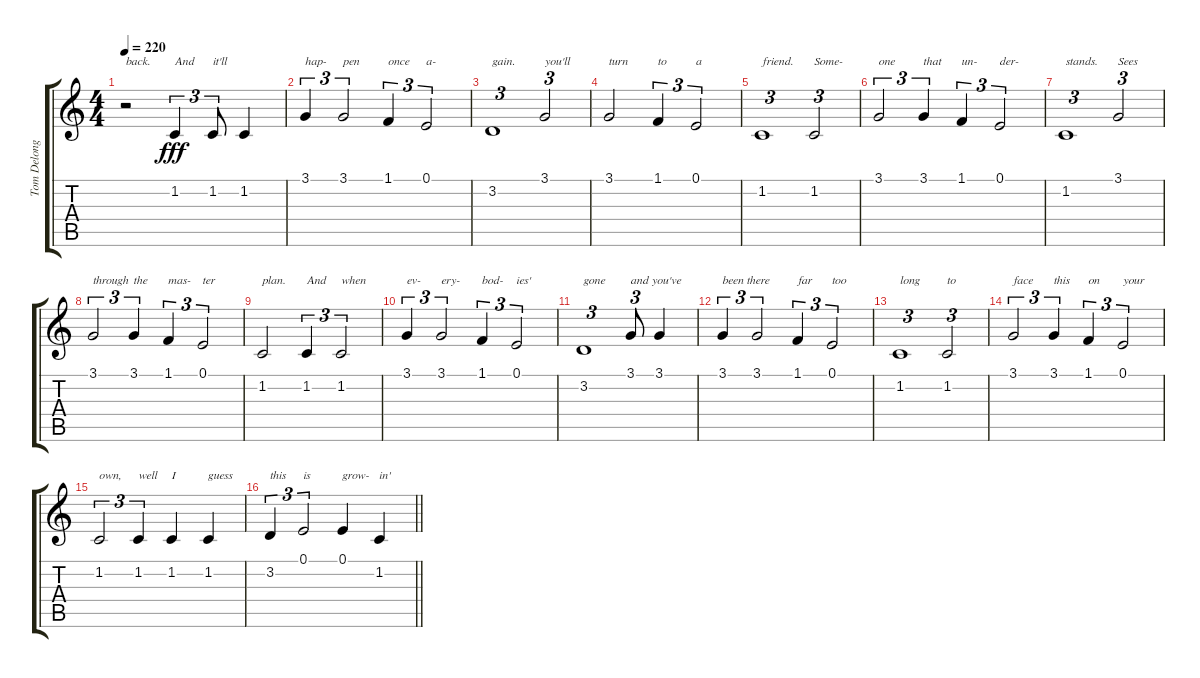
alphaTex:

\track ("Tom Delonge (Vocals)" "Tom Delong") {instrument tenorsax}
\staff {score tabs}
\tuning (E4 B3 G3 D3 A2 E2) {hide}
\ts (4 4)
\tempo 220
\clef g2
\ks c
r.2{txt "back." dy fff} 1.2.4{tu (3 2) txt "And"} 1.2.8{tu (3 2) txt "it'll"} 1.2.4 |
3.1.4{tu (3 2) txt "hap-"} 3.1.2{tu (3 2) txt "pen"} 1.1.4{tu (3 2) txt "once"} 0.1.2{tu (3 2) txt "a-"} |
3.2.1{tu (3 2) txt "gain."} 3.1.2{tu (3 2) txt "you'll"} |
3.1.2{txt "turn"} 1.1.4{tu (3 2) txt "to"} 0.1.2{tu (3 2) txt "a"} |
1.2.1{tu (3 2) txt "friend."} 1.2.2{tu (3 2) txt "Some-"} |
3.1.2{tu (3 2) txt "one"} 3.1.4{tu (3 2) txt "that"} 1.1.4{tu (3 2) txt "un-"} 0.1.2{tu (3 2) txt "der-"} |
1.2.1{tu (3 2) txt "stands."} 3.1.2{tu (3 2) txt "Sees"} |
3.1.2{tu (3 2) txt "through"} 3.1.4{tu (3 2) txt "the"} 1.1.4{tu (3 2) txt "mas-"} 0.1.2{tu (3 2) txt "ter"} |
1.2.2{txt "plan."} 1.2.4{tu (3 2) txt "And"} 1.2.2{tu (3 2) txt "when"} |
3.1.4{tu (3 2) txt "ev-"} 3.1.2{tu (3 2) txt "ery-"} 1.1.4{tu (3 2) txt "bod-"} 0.1.2{tu (3 2) txt "ies'"} |
3.2.1{tu (3 2) txt "gone"} 3.1.8{tu (3 2) txt "and you've"} 3.1.4 |
3.1.4{tu (3 2) txt "been there"} 3.1.2{tu (3 2)} 1.1.4{tu (3 2) txt "far"} 0.1.2{tu (3 2) txt "too"} |
1.2.1{tu (3 2) txt "long"} 1.2.2{tu (3 2) txt "to"} |
3.1.2{tu (3 2) txt "face"} 3.1.4{tu (3 2) txt "this"} 1.1.4{tu (3 2) txt "on"} 0.1.2{tu (3 2) txt "your"} |
1.2.2{tu (3 2) txt "own,"} 1.2.4{tu (3 2) txt "well"} 1.2.4{txt "I"} 1.2.4{txt "guess"} |
\barLineRight lightlight
3.2.4{tu (3 2) txt "this"} 0.1.2{tu (3 2) txt "is"} 0.1.4{txt "grow-"} 1.2.4{txt "in'"}
